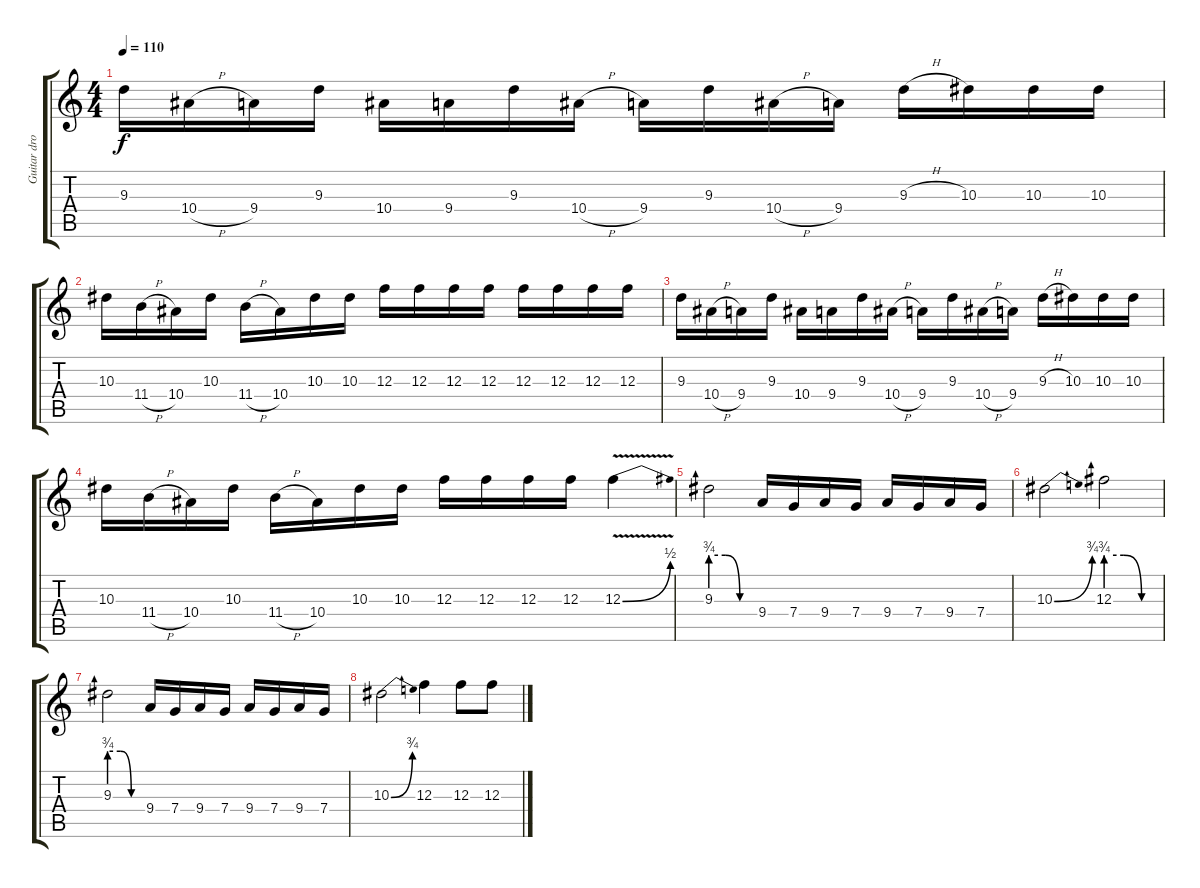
\track ("Guitar drop D" "Guitar dro") {instrument distortionguitar}
\staff {score tabs}
\tuning (D4 A3 F3 C3 G2 C2) {hide}
\ts (4 4)
\tempo 110
\clef g2
\ks c
9.3.16{dy f} 10.4{h}.16 9.4.16 9.3.16 10.4.16 9.4.16 9.3.16 10.4{h}.16 9.4.16 9.3.16 10.4{h}.16 9.4.16 9.3{h}.16 10.3.16 10.3.16 10.3.16 |
10.3.16 11.4{h}.16 10.4.16 10.3.16 11.4{h}.16 10.4.16 10.3.16 10.3.16 12.3.16 12.3.16 12.3.16 12.3.16 12.3.16 12.3.16 12.3.16 12.3.16 |
9.3.16 10.4{h}.16 9.4.16 9.3.16 10.4.16 9.4.16 9.3.16 10.4{h}.16 9.4.16 9.3.16 10.4{h}.16 9.4.16 9.3{h}.16 10.3.16 10.3.16 10.3.16 |
10.3.16 11.4{h}.16 10.4.16 10.3.16 11.4{h}.16 10.4.16 10.3.16 10.3.16 12.3.16 12.3.16 12.3.16 12.3.16 12.3{be (bend 0 0 60 2) v}.4 |
9.3{be (custom 0 3 20 3 40 0 60 0)}.2 9.4.16 7.4.16 9.4.16 7.4.16 9.4.16 7.4.16 9.4.16 7.4.16 |
10.3{be (bend 0 0 60 3)}.2 12.3{be (custom 0 3 20 3 40 0 60 0)}.2 |
9.3{be (custom 0 3 20 3 40 0 60 0)}.2 9.4.16 7.4.16 9.4.16 7.4.16 9.4.16 7.4.16 9.4.16 7.4.16 |
10.3{be (bend 0 0 60 3)}.2 12.3.4 12.3.8 12.3.8
